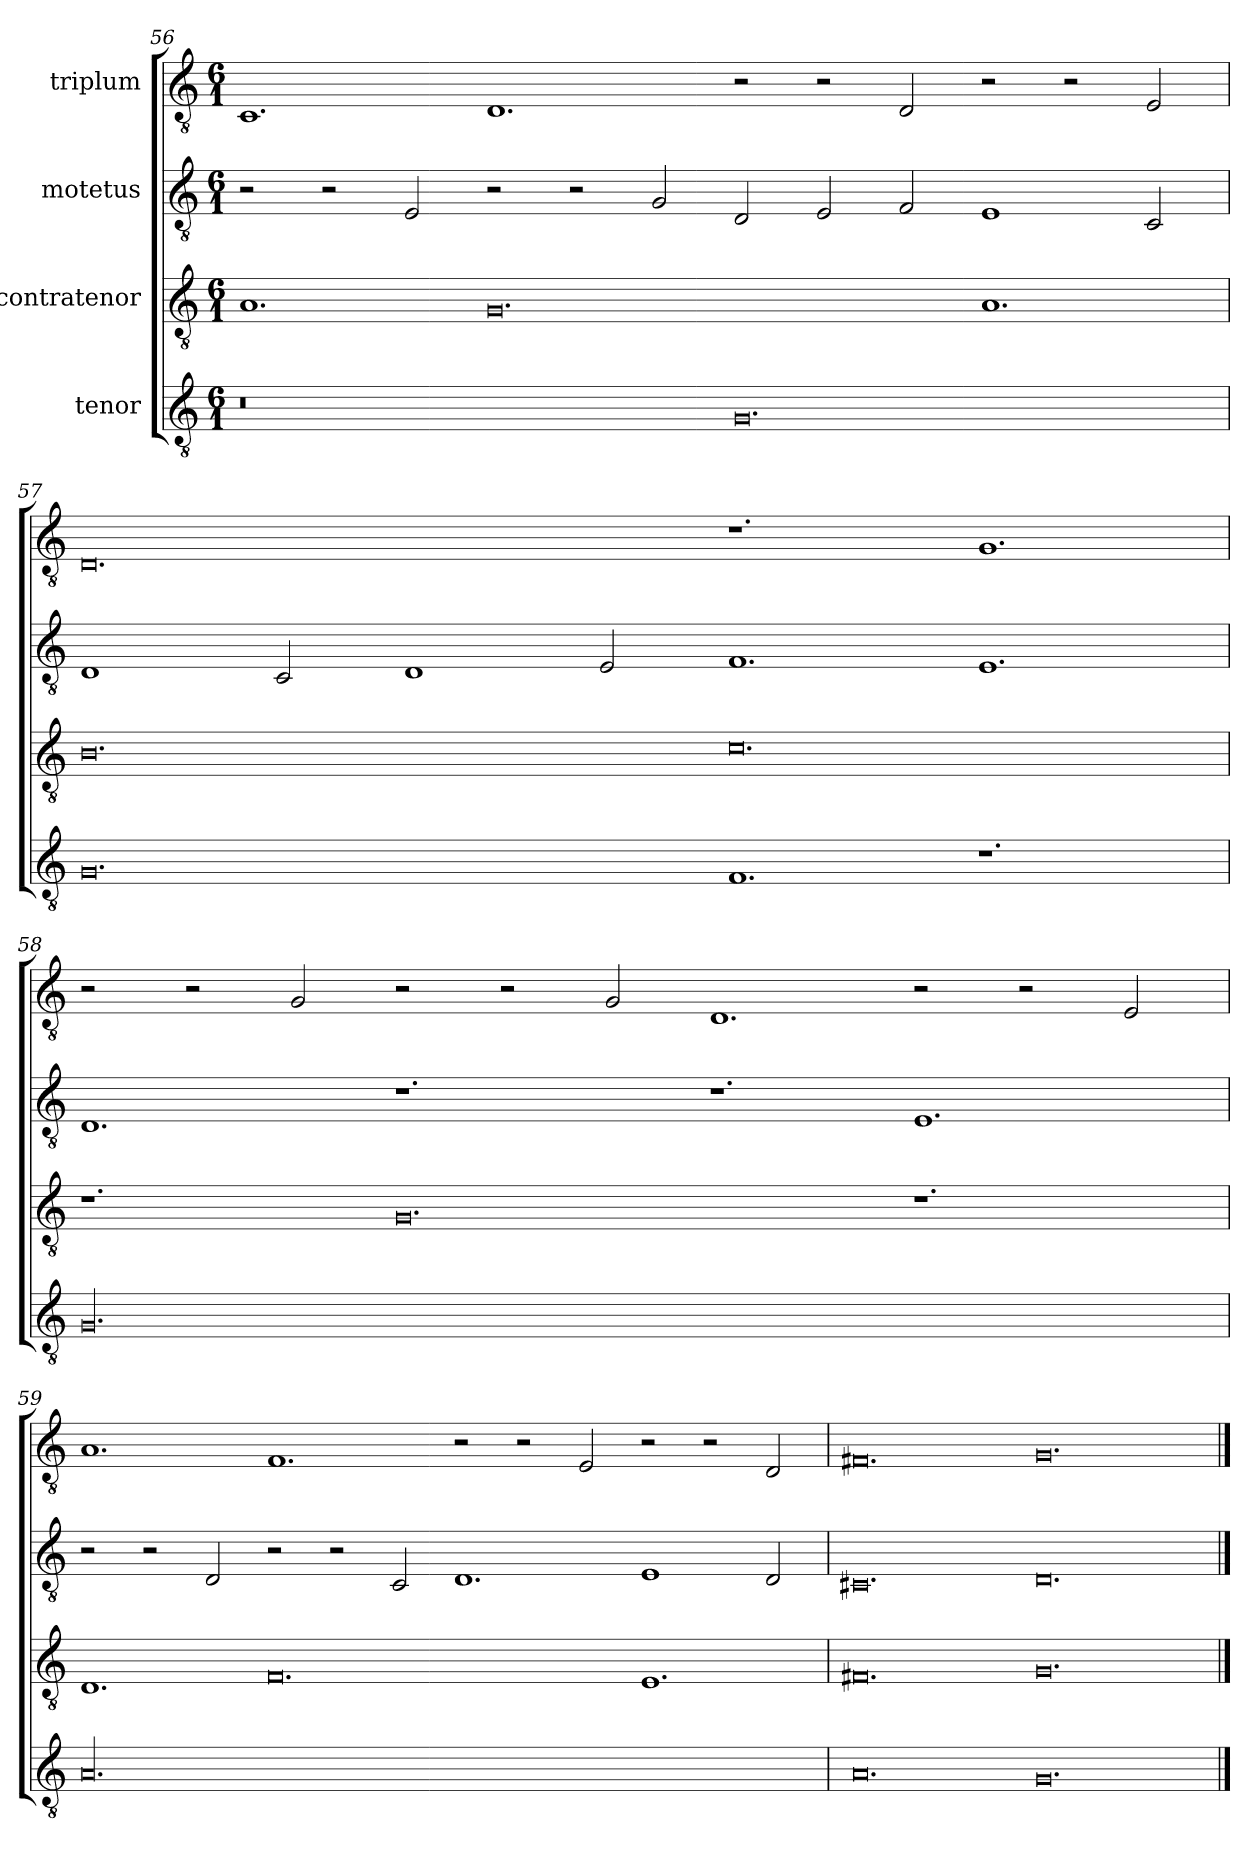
**kern	**kern	**kern	**kern
*part4	*part3	*part2	*part1
*staff4	*staff3	*staff2	*staff1
*I"tenor	*I"contratenor	*I"motetus	*I"triplum
*clefGv2	*clefGv2	*clefGv2	*clefGv2
*k[]	*k[]	*k[]	*k[]
*C:	*C:	*C:	*C:
*M6/1	*M6/1	*M6/1	*M6/1
=56	=56	=56	=56
0.r	1.A/	2r	1.C/
.	.	2r	.
.	.	2E/	.
.	0.G/	2r	1.D/
.	.	2r	.
.	.	2G/	.
0.G/	.	2D/	2r
.	.	2E/	2r
.	.	2F/	2D/
.	1.A/	1E/	2r
.	.	.	2r
.	.	2C/	2E/
=57	=57	=57	=57
0.G/	0.B\	1D/	0.D/
.	.	2C/	.
.	.	1D/	.
.	.	2E/	.
1.F/	0.c\	1.F/	1.r
1.r	.	1.E/	1.G/
=58	=58	=58	=58
00.G/	1.r	1.D/	2r
.	.	.	2r
.	.	.	2G/
.	0.G/	1.r	2r
.	.	.	2r
.	.	.	2G/
.	.	1.r	1.D/
.	1.r	1.E/	2r
.	.	.	2r
.	.	.	2E/
=59	=59	=59	=59
00.A/	1.D/	2r	1.A/
.	.	2r	.
.	.	2D/	.
.	0.F/	2r	1.F/
.	.	2r	.
.	.	2C/	.
.	.	1.D/	2r
.	.	.	2r
.	.	.	2E/
.	1.E/	1E/	2r
.	.	.	2r
.	.	2D/	2D/
=60	=60	=60	=60
0.A/	0.F#X/	0.C#X/	0.F#X/
0.G/	0.G/	0.D/	0.G/
==	==	==	==
*-	*-	*-	*-
